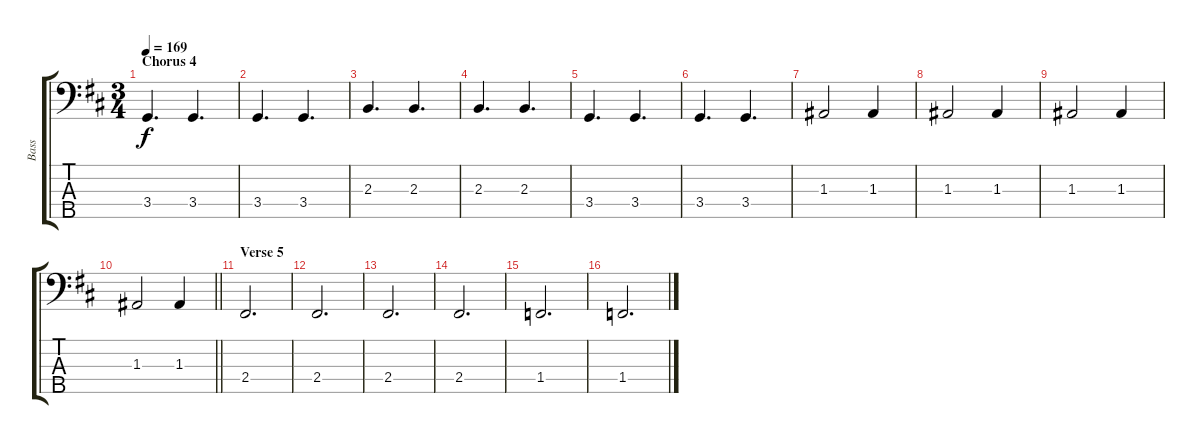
\track ("Bass" "Bass") {instrument electricbassfinger}
\staff {score tabs}
\tuning (G2 D2 A1 E1 B0) {hide}
\ts (3 4)
\section ("" "Chorus 4")
\tempo 169
\clef f4
\ks d
3.4.4{d dy f} 3.4.4{d} |
3.4.4{d} 3.4.4{d} |
2.3.4{d} 2.3.4{d} |
2.3.4{d} 2.3.4{d} |
3.4.4{d} 3.4.4{d} |
3.4.4{d} 3.4.4{d} |
1.3.2 1.3.4 |
1.3.2 1.3.4 |
1.3.2 1.3.4 |
\barLineRight lightlight
1.3.2 1.3.4 |
\section ("" "Verse 5")
2.4.2{d} |
2.4.2{d} |
2.4.2{d} |
2.4.2{d} |
1.4.2{d} |
1.4.2{d}
